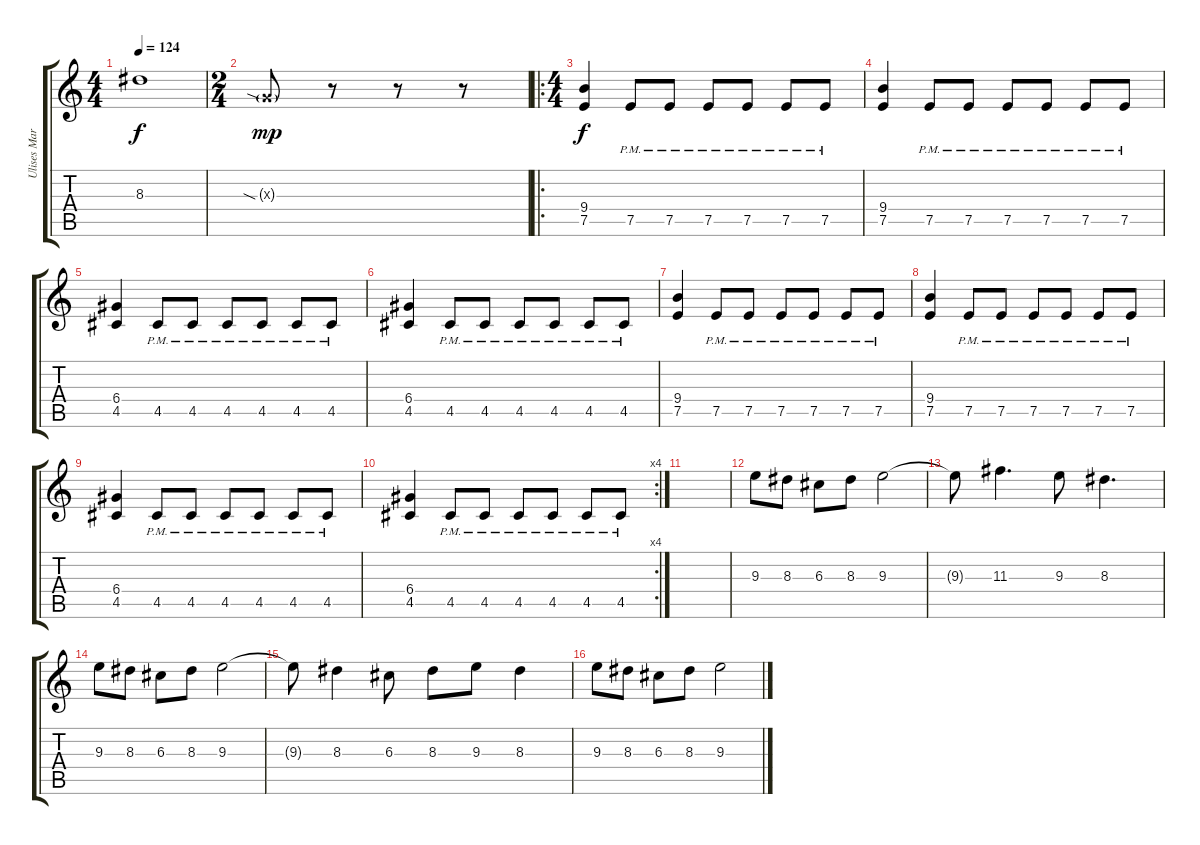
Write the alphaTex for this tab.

\track ("Ulises Mar" "Ulises Mar") {instrument distortionguitar}
\staff {score tabs}
\tuning (E4 B3 G3 D3 A2 E2) {hide}
\ts (4 4)
\tempo 124
\clef g2
\ks c
8.3.1{dy f} |
\ts (2 4)
0.3{sia g x}.8{dy mp} r.8 r.8 r.8 |
\ro
\ts (4 4)
(9.4 7.5).4{dy f} 7.5{pm}.8 7.5{pm}.8 7.5{pm}.8 7.5{pm}.8 7.5{pm}.8 7.5{pm}.8 |
(9.4 7.5).4 7.5{pm}.8 7.5{pm}.8 7.5{pm}.8 7.5{pm}.8 7.5{pm}.8 7.5{pm}.8 |
(6.4 4.5).4 4.5{pm}.8 4.5{pm}.8 4.5{pm}.8 4.5{pm}.8 4.5{pm}.8 4.5{pm}.8 |
(6.4 4.5).4 4.5{pm}.8 4.5{pm}.8 4.5{pm}.8 4.5{pm}.8 4.5{pm}.8 4.5{pm}.8 |
(9.4 7.5).4 7.5{pm}.8 7.5{pm}.8 7.5{pm}.8 7.5{pm}.8 7.5{pm}.8 7.5{pm}.8 |
(9.4 7.5).4 7.5{pm}.8 7.5{pm}.8 7.5{pm}.8 7.5{pm}.8 7.5{pm}.8 7.5{pm}.8 |
(6.4 4.5).4 4.5{pm}.8 4.5{pm}.8 4.5{pm}.8 4.5{pm}.8 4.5{pm}.8 4.5{pm}.8 |
\rc 4
(6.4 4.5).4 4.5{pm}.8 4.5{pm}.8 4.5{pm}.8 4.5{pm}.8 4.5{pm}.8 4.5{pm}.8 |
|
9.3.8 8.3.8 6.3.8 8.3.8 9.3.2 |
9.3{t}.8 11.3.4{d} 9.3.8 8.3.4{d} |
9.3.8 8.3.8 6.3.8 8.3.8 9.3.2 |
9.3{t}.8 8.3.4 6.3.8 8.3.8 9.3.8 8.3.4 |
9.3.8 8.3.8 6.3.8 8.3.8 9.3.2
